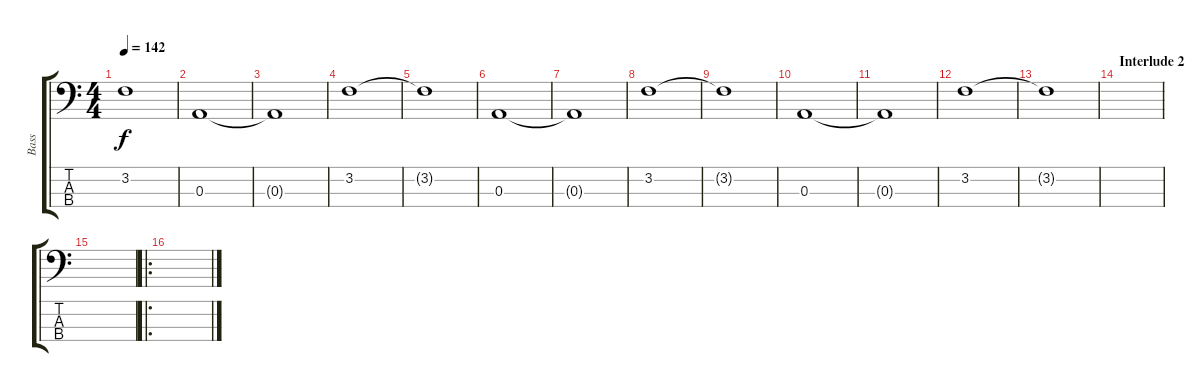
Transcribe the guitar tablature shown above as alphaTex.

\track ("Bass" "Bass") {instrument electricbassfinger}
\staff {score tabs}
\tuning (G2 D2 A1 E1) {hide}
\ts (4 4)
\tempo 142
\clef f4
\ks c
3.2{t}.1{dy f} |
0.3.1 |
0.3{t}.1 |
3.2.1 |
3.2{t}.1 |
0.3.1 |
0.3{t}.1 |
3.2.1 |
3.2{t}.1 |
0.3.1 |
0.3{t}.1 |
3.2.1 |
3.2{t}.1 |
\section ("" "Interlude 2")
|
|
\ro
